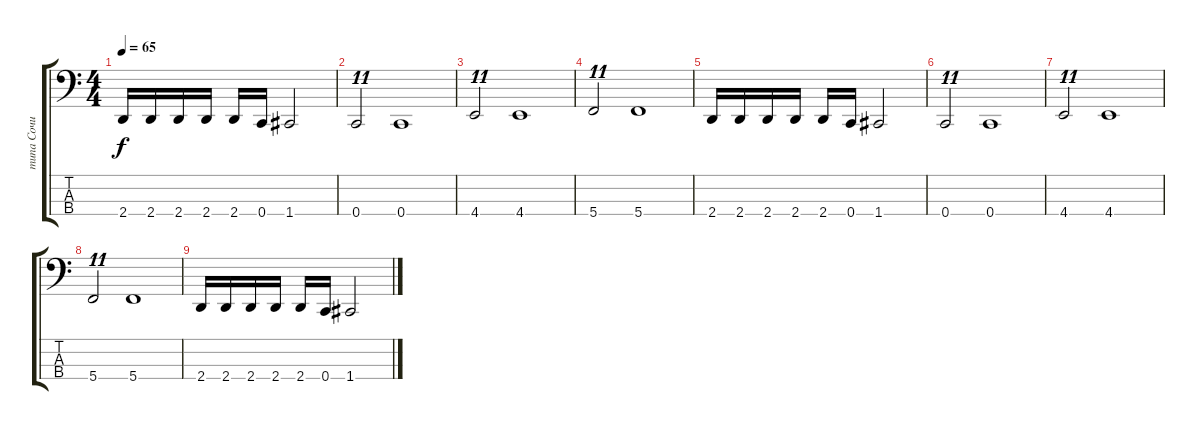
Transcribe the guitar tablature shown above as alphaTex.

\track ("типа Сочи" "типа Сочи") {instrument electricbasspick}
\staff {score tabs}
\tuning (F2 C2 G1 C1) {hide}
\ts (4 4)
\tempo 65
\clef f4
\ks c
2.4.16{dy f} 2.4.16 2.4.16 2.4.16 2.4.16 0.4.16 1.4.2 |
0.4.2{tu (11 8)} 0.4.1 |
4.4.2{tu (11 8)} 4.4.1 |
5.4.2{tu (11 8)} 5.4.1 |
2.4.16 2.4.16 2.4.16 2.4.16 2.4.16 0.4.16 1.4.2 |
0.4.2{tu (11 8)} 0.4.1 |
4.4.2{tu (11 8)} 4.4.1 |
5.4.2{tu (11 8)} 5.4.1 |
2.4.16 2.4.16 2.4.16 2.4.16 2.4.16 0.4.16 1.4.2
